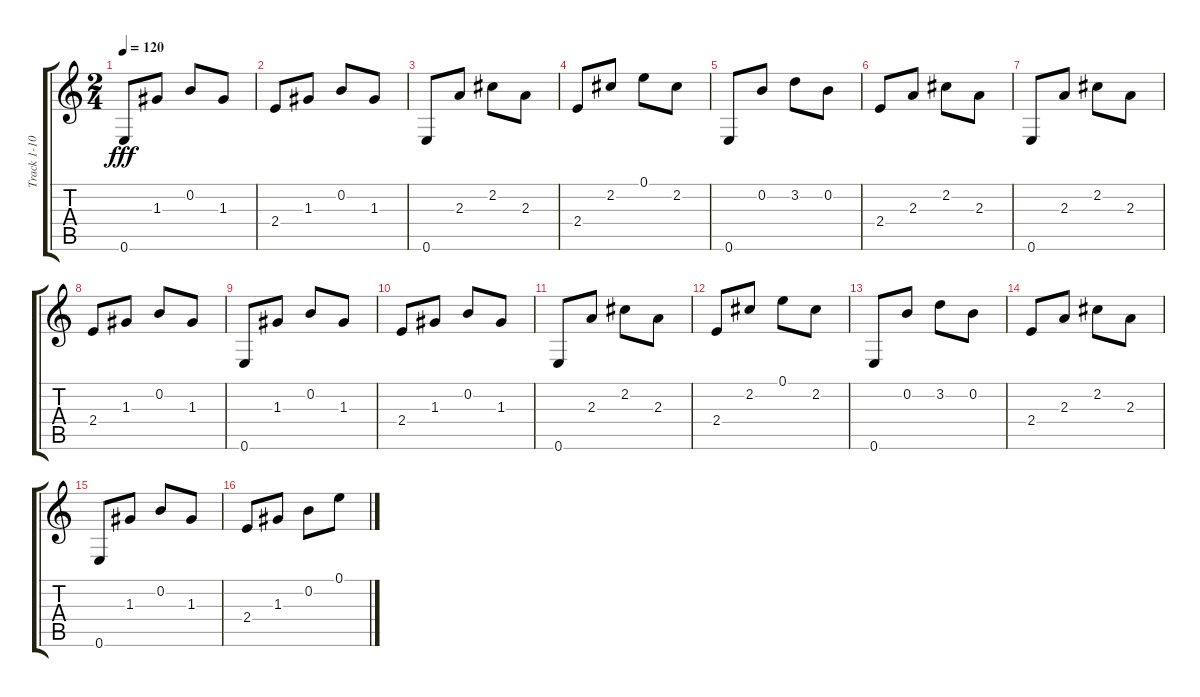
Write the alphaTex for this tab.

\track ("Track" "Track 1-10") {instrument acousticguitarnylon}
\staff {score tabs}
\tuning (E4 B3 G3 D3 A2 E2) {hide}
\ts (2 4)
\tempo 120
\clef g2
\ks c
0.6.8{dy fff} 1.3.8 0.2.8 1.3.8 |
2.4.8 1.3.8 0.2.8 1.3.8 |
0.6.8 2.3.8 2.2.8 2.3.8 |
2.4.8 2.2.8 0.1.8 2.2.8 |
0.6.8 0.2.8 3.2.8 0.2.8 |
2.4.8 2.3.8 2.2.8 2.3.8 |
0.6.8 2.3.8 2.2.8 2.3.8 |
2.4.8 1.3.8 0.2.8 1.3.8 |
0.6.8 1.3.8 0.2.8 1.3.8 |
2.4.8 1.3.8 0.2.8 1.3.8 |
0.6.8 2.3.8 2.2.8 2.3.8 |
2.4.8 2.2.8 0.1.8 2.2.8 |
0.6.8 0.2.8 3.2.8 0.2.8 |
2.4.8 2.3.8 2.2.8 2.3.8 |
0.6.8 1.3.8 0.2.8 1.3.8 |
2.4.8 1.3.8 0.2.8 0.1.8
